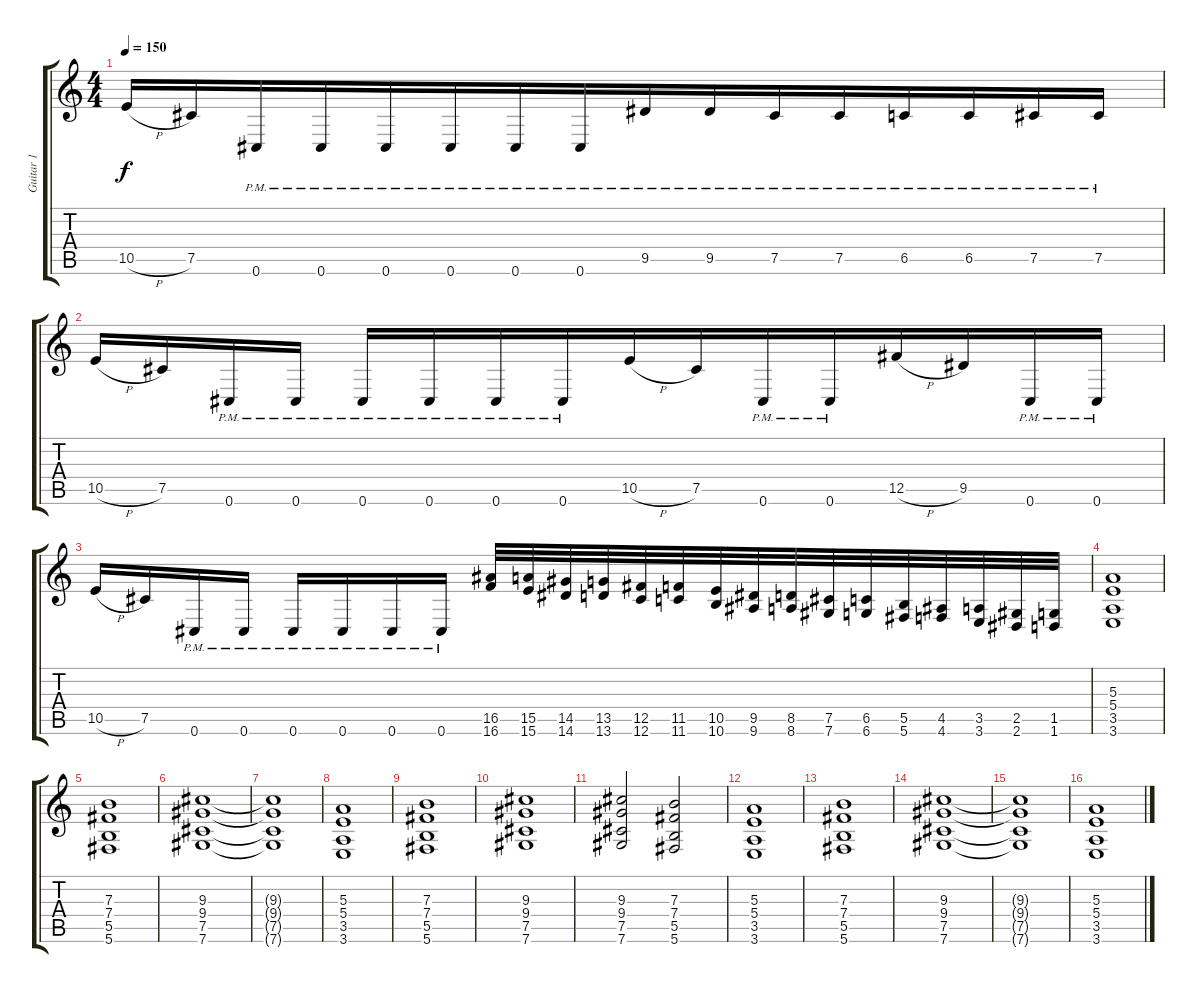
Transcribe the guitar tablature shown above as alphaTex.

\track ("Guitar 1" "Guitar 1") {instrument distortionguitar}
\staff {score tabs}
\tuning (Db4 Ab3 E3 B2 Gb2 Db2) {hide}
\ts (4 4)
\tempo 150
\clef g2
\ks c
10.5{h}.16{dy f beam merge} 7.5.16{beam merge} 0.6{pm}.16 0.6{pm}.16{beam merge} 0.6{pm}.16{beam merge} 0.6{pm}.16{beam merge} 0.6{pm}.16 0.6{pm}.16{beam merge} 9.5{pm}.16{beam merge} 9.5{pm}.16{beam merge} 7.5{pm}.16 7.5{pm}.16{beam merge} 6.5{pm}.16 6.5{pm}.16 7.5{pm}.16{beam merge} 7.5{pm}.16 |
10.5{h}.16 7.5.16 0.6{pm}.16 0.6{pm}.16 0.6{pm}.16{beam merge} 0.6{pm}.16{beam merge} 0.6{pm}.16 0.6{pm}.16{beam merge} 10.5{h}.16 7.5.16{beam merge} 0.6{pm}.16 0.6{pm}.16{beam merge} 12.5{h}.16 9.5.16{beam merge} 0.6{pm}.16{beam merge} 0.6{pm}.16 |
10.5{h}.16 7.5.16{beam merge} 0.6{pm}.16 0.6{pm}.16 0.6{pm}.16 0.6{pm}.16{beam merge} 0.6{pm}.16 0.6{pm}.16 (16.5 16.6).32{instrument guitarharmonics beam merge} (15.5 15.6).32 (14.5 14.6).32 (13.5 13.6).32{beam merge} (12.5 12.6).32{beam merge} (11.5 11.6).32{beam merge} (10.5 10.6).32 (9.5 9.6).32{beam merge} (8.5 8.6).32 (7.5 7.6).32 (6.5 6.6).32 (5.5 5.6).32{beam merge} (4.5 4.6).32{beam merge} (3.5 3.6).32 (2.5 2.6).32{beam merge} (1.5 1.6).32{instrument distortionguitar} |
(5.3 5.4 3.5 3.6).1 |
(7.3 7.4 5.5 5.6).1 |
(9.3 9.4 7.5 7.6).1 |
(9.3{t} 9.4{t} 7.5{t} 7.6{t}).1 |
(5.3 5.4 3.5 3.6).1 |
(7.3 7.4 5.5 5.6).1 |
(9.3 9.4 7.5 7.6).1 |
(9.3 9.4 7.5 7.6).2{beam merge} (7.3 7.4 5.5 5.6).2 |
(5.3 5.4 3.5 3.6).1 |
(7.3 7.4 5.5 5.6).1 |
(9.3 9.4 7.5 7.6).1 |
(9.3{t} 9.4{t} 7.5{t} 7.6{t}).1 |
(5.3 5.4 3.5 3.6).1
